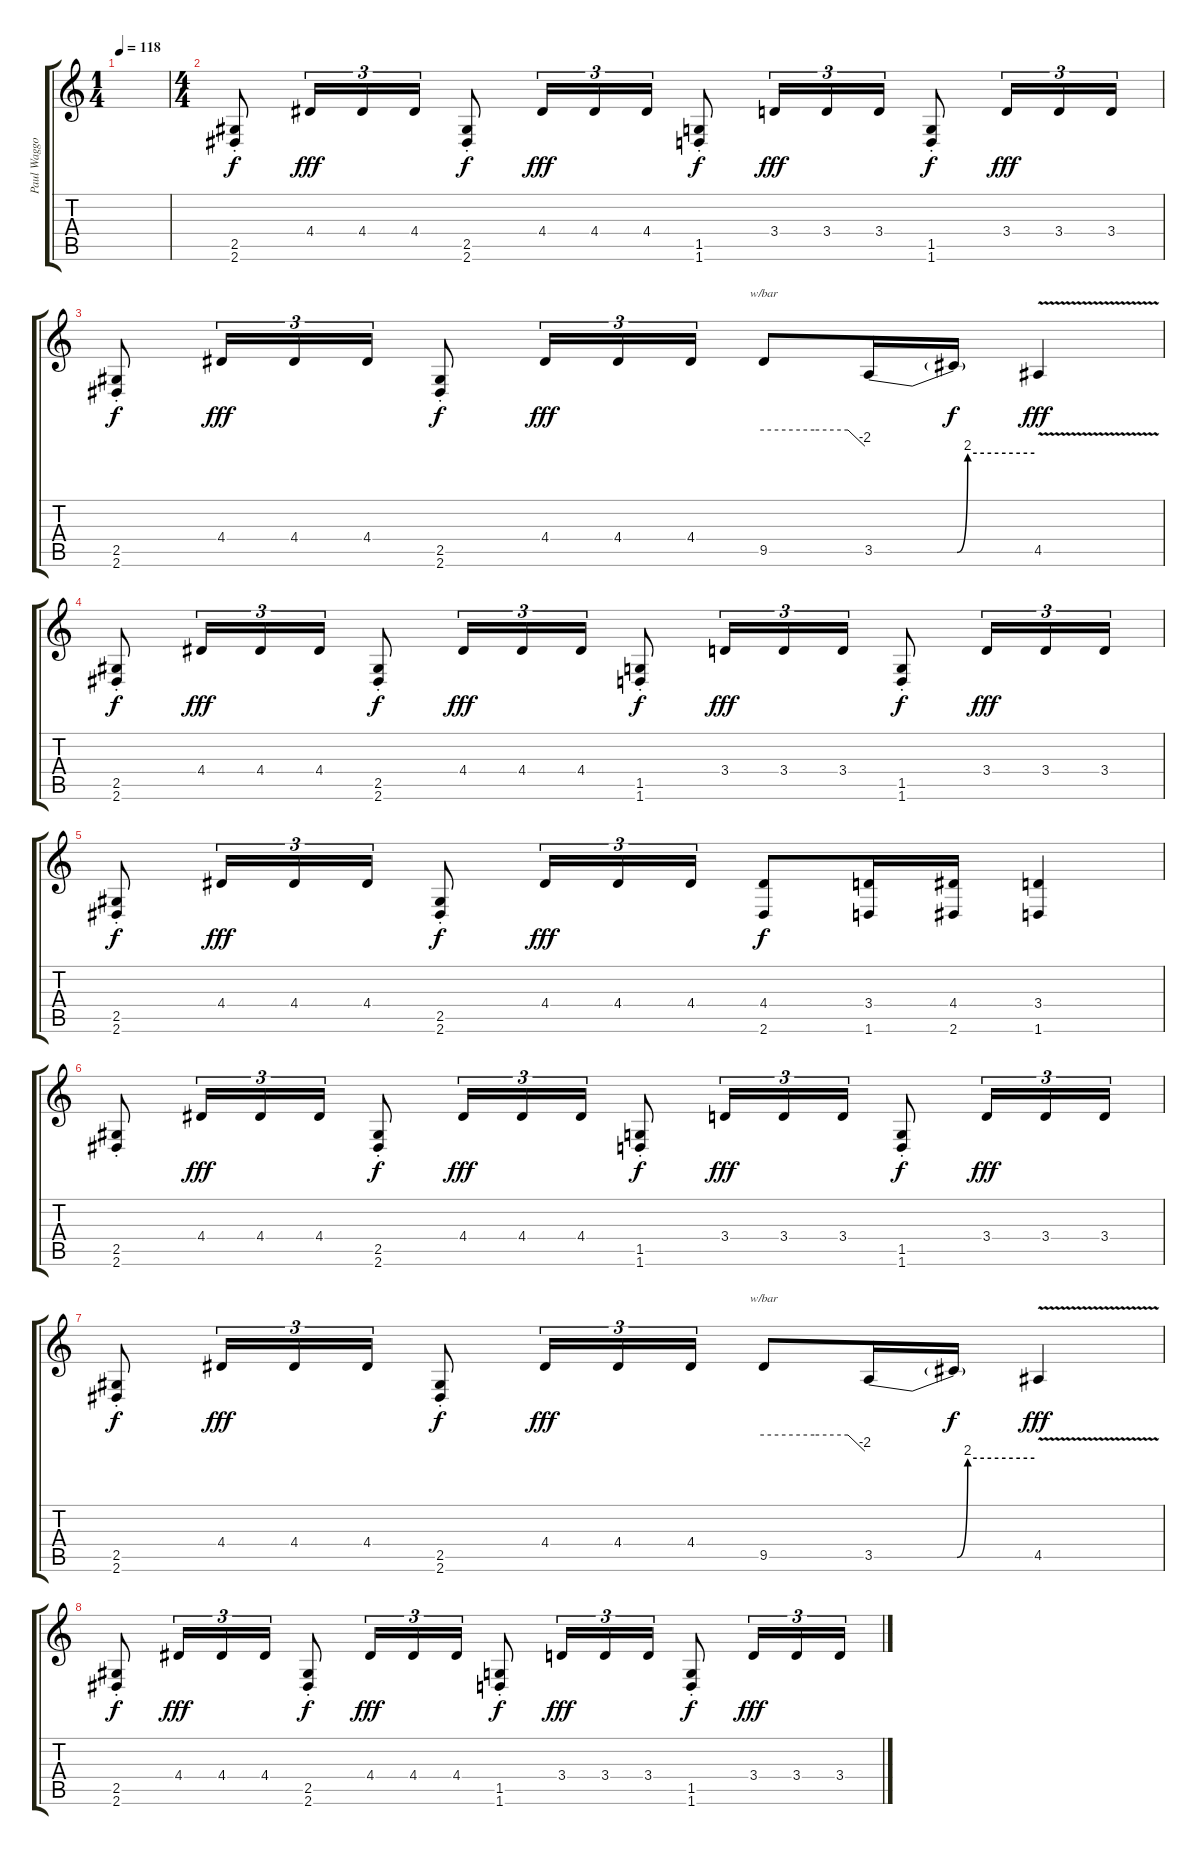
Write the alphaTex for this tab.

\track ("Paul Waggoner" "Paul Waggo") {instrument distortionguitar}
\staff {score tabs}
\tuning (Db4 Ab3 E3 B2 Gb2 Db2) {hide}
\ts (1 4)
\tempo 118
\clef g2
\ks c
|
\ts (4 4)
(2.5{st} 2.6).8 4.4.16{tu (3 2) dy fff} 4.4.16{tu (3 2)} 4.4.16{tu (3 2)} (2.5{st} 2.6).8{dy f} 4.4.16{tu (3 2) dy fff} 4.4.16{tu (3 2)} 4.4.16{tu (3 2)} (1.5{st} 1.6).8{dy f} 3.4.16{tu (3 2) dy fff} 3.4.16{tu (3 2)} 3.4.16{tu (3 2)} (1.5{st} 1.6).8{dy f} 3.4.16{tu (3 2) dy fff} 3.4.16{tu (3 2)} 3.4.16{tu (3 2)} |
(2.5{st} 2.6).8{dy f} 4.4.16{tu (3 2) dy fff} 4.4.16{tu (3 2)} 4.4.16{tu (3 2)} (2.5{st} 2.6).8{dy f} 4.4.16{tu (3 2) dy fff} 4.4.16{tu (3 2)} 4.4.16{tu (3 2)} 9.5.8{tbe (custom default 0 0 30 0 50 0 60 -8)} 3.5{be (custom 0 0 31 0 35 8 60 8)}.16 3.5{t}.16{dy f} 4.5{v}.4{dy fff} |
(2.5{st} 2.6).8{dy f} 4.4.16{tu (3 2) dy fff} 4.4.16{tu (3 2)} 4.4.16{tu (3 2)} (2.5{st} 2.6).8{dy f} 4.4.16{tu (3 2) dy fff} 4.4.16{tu (3 2)} 4.4.16{tu (3 2)} (1.5{st} 1.6).8{dy f} 3.4.16{tu (3 2) dy fff} 3.4.16{tu (3 2)} 3.4.16{tu (3 2)} (1.5{st} 1.6).8{dy f} 3.4.16{tu (3 2) dy fff} 3.4.16{tu (3 2)} 3.4.16{tu (3 2)} |
(2.5{st} 2.6).8{dy f} 4.4.16{tu (3 2) dy fff} 4.4.16{tu (3 2)} 4.4.16{tu (3 2)} (2.5{st} 2.6).8{dy f} 4.4.16{tu (3 2) dy fff} 4.4.16{tu (3 2)} 4.4.16{tu (3 2)} (4.4 2.6).8{dy f} (3.4 1.6).16 (4.4 2.6).16 (3.4 1.6).4 |
(2.5{st} 2.6).8 4.4.16{tu (3 2) dy fff} 4.4.16{tu (3 2)} 4.4.16{tu (3 2)} (2.5{st} 2.6).8{dy f} 4.4.16{tu (3 2) dy fff} 4.4.16{tu (3 2)} 4.4.16{tu (3 2)} (1.5{st} 1.6).8{dy f} 3.4.16{tu (3 2) dy fff} 3.4.16{tu (3 2)} 3.4.16{tu (3 2)} (1.5{st} 1.6).8{dy f} 3.4.16{tu (3 2) dy fff} 3.4.16{tu (3 2)} 3.4.16{tu (3 2)} |
(2.5{st} 2.6).8{dy f} 4.4.16{tu (3 2) dy fff} 4.4.16{tu (3 2)} 4.4.16{tu (3 2)} (2.5{st} 2.6).8{dy f} 4.4.16{tu (3 2) dy fff} 4.4.16{tu (3 2)} 4.4.16{tu (3 2)} 9.5.8{tbe (custom default 0 0 30 0 50 0 60 -8)} 3.5{be (custom 0 0 31 0 35 8 60 8)}.16 3.5{t}.16{dy f} 4.5{v}.4{dy fff} |
(2.5{st} 2.6).8{dy f} 4.4.16{tu (3 2) dy fff} 4.4.16{tu (3 2)} 4.4.16{tu (3 2)} (2.5{st} 2.6).8{dy f} 4.4.16{tu (3 2) dy fff} 4.4.16{tu (3 2)} 4.4.16{tu (3 2)} (1.5{st} 1.6).8{dy f} 3.4.16{tu (3 2) dy fff} 3.4.16{tu (3 2)} 3.4.16{tu (3 2)} (1.5{st} 1.6).8{dy f} 3.4.16{tu (3 2) dy fff} 3.4.16{tu (3 2)} 3.4.16{tu (3 2)}
